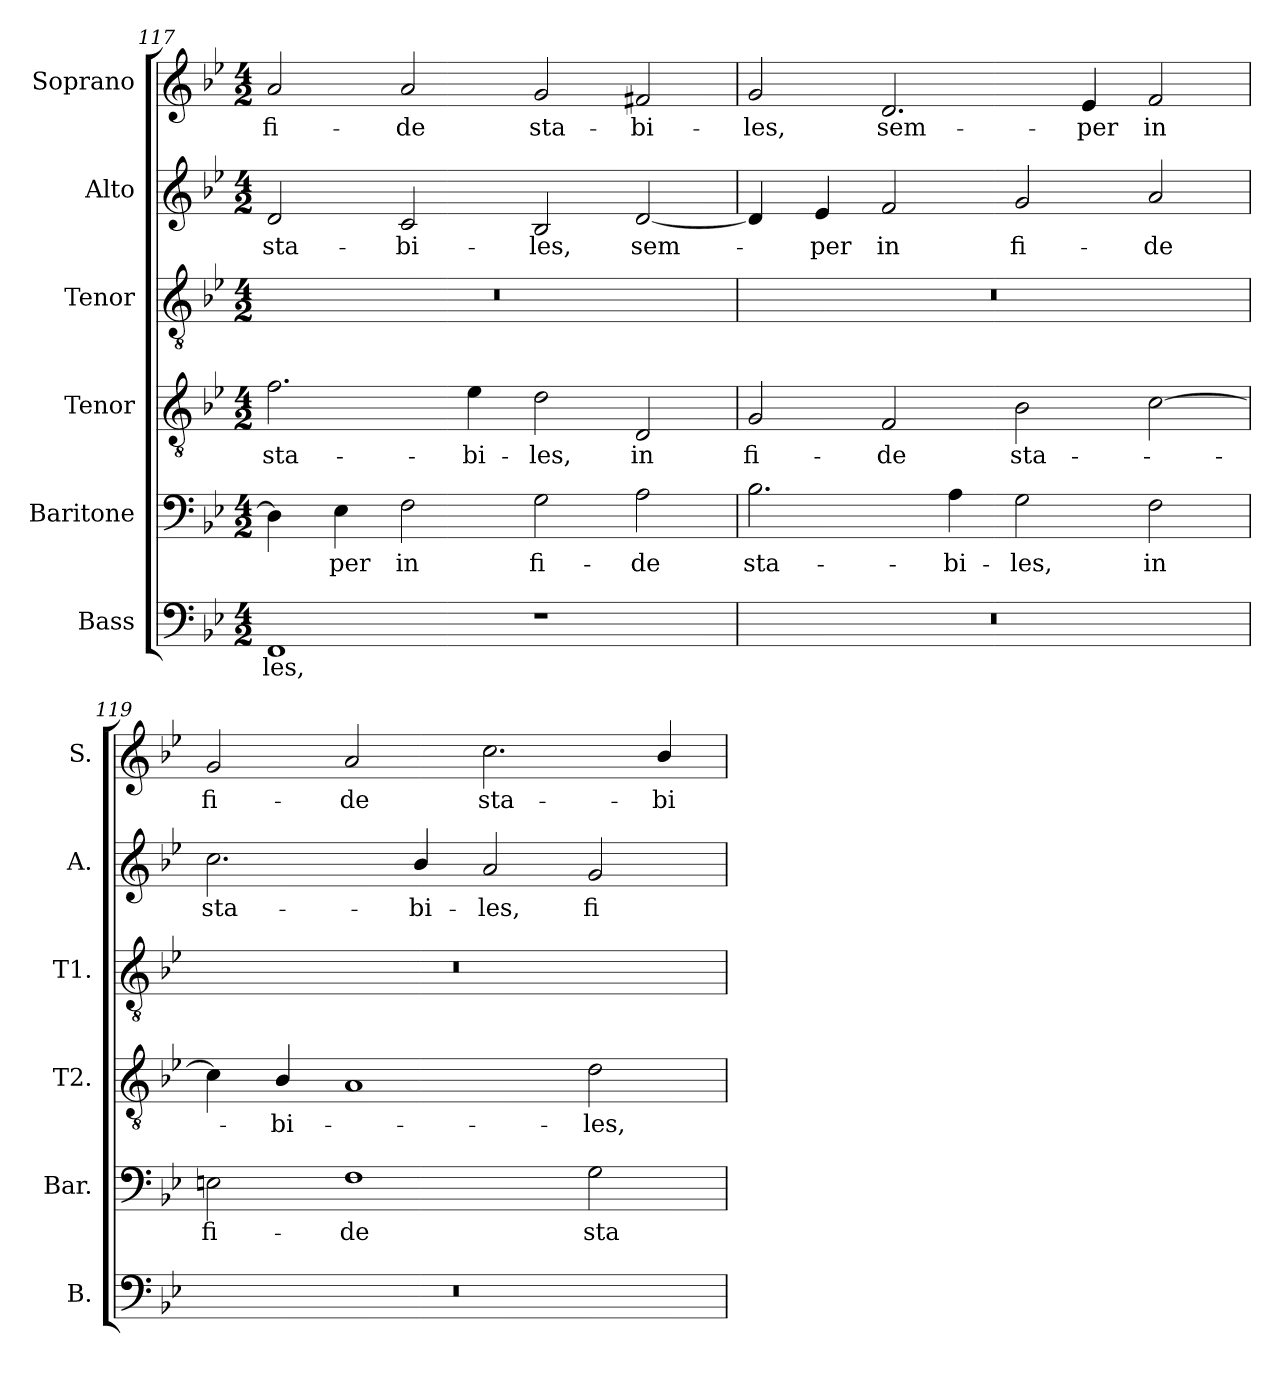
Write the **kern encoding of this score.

**kern	**text	**kern	**text	**kern	**text	**kern	**kern	**text	**kern	**text
*part6	*part6	*part5	*part5	*part4	*part4	*part3	*part2	*part2	*part1	*part1
*staff6	*staff6	*staff5	*staff5	*staff4	*staff4	*staff3	*staff2	*staff2	*staff1	*staff1
*I"Bass	*	*I"Baritone	*	*I"Tenor	*	*I"Tenor	*I"Alto	*	*I"Soprano	*
*I'B.	*	*I'Bar.	*	*I'T2.	*	*I'T1.	*I'A.	*	*I'S.	*
*clefF4	*	*clefF4	*	*clefGv2	*	*clefGv2	*clefG2	*	*clefG2	*
*	*	*	*	*ITrd7c12	*	*	*	*	*	*
*k[b-e-]	*	*k[b-e-]	*	*k[b-e-]	*	*k[b-e-]	*k[b-e-]	*	*k[b-e-]	*
*B-:	*	*B-:	*	*B-:	*	*B-:	*B-:	*	*B-:	*
*M4/2	*	*M4/2	*	*M4/2	*	*M4/2	*M4/2	*	*M4/2	*
=117	=117	=117	=117	=117	=117	=117	=117	=117	=117	=117
!	!LO:LY:b:color=#000000	!	!	!	!	!	!	!	!	!
!	!	!	!	!	!LO:LY:b:color=#000000	!LO:N:vis=1	!	!	!	!
!	!	!	!	!	!	!	!	!LO:LY:b:color=#000000	!	!
!	!	!	!	!	!	!	!	!	!	!LO:LY:b:color=#000000
1FFi	-les,	4Di\]	.	2.Fi\	sta-	0r	2di/	sta-	2ai/	fi-
!	!	!	!LO:LY:b:color=#000000	!	!	!	!	!	!	!
.	.	4E-i\	-per	.	.	.	.	.	.	.
!	!	!	!LO:LY:b:color=#000000	!	!	!	!	!	!	!
!	!	!	!	!	!	!	!	!LO:LY:b:color=#000000	!	!
!	!	!	!	!	!	!	!	!	!	!LO:LY:b:color=#000000
.	.	2Fi\	in	.	.	.	2ci/	-bi-	2ai/	-de
!	!	!	!	!	!LO:LY:b:color=#000000	!	!	!	!	!
.	.	.	.	4E-i\	-bi-	.	.	.	.	.
!	!	!	!LO:LY:b:color=#000000	!	!	!	!	!	!	!
!	!	!	!	!	!LO:LY:b:color=#000000	!	!	!	!	!
!	!	!	!	!	!	!	!	!LO:LY:b:color=#000000	!	!
!	!	!	!	!	!	!	!	!	!	!LO:LY:b:color=#000000
1r	.	2Gi\	fi-	2Di\	-les,	.	2B-i/	-les,	2gi/	sta-
!	!	!	!LO:LY:b:color=#000000	!	!	!	!	!	!	!
!	!	!	!	!	!LO:LY:b:color=#000000	!	!	!	!	!
!	!	!	!	!	!	!	!	!LO:LY:b:color=#000000	!	!
!	!	!	!	!	!	!	!	!	!	!LO:LY:b:color=#000000
.	.	2Ai\	-de	2DDi/	in	.	[2di/	sem-	2f#Xi/	-bi-
=118	=118	=118	=118	=118	=118	=118	=118	=118	=118	=118
!LO:N:vis=1	!	!	!	!	!	!	!	!	!	!
!	!	!	!LO:LY:b:color=#000000	!	!	!	!	!	!	!
!	!	!	!	!	!LO:LY:b:color=#000000	!LO:N:vis=1	!	!	!	!
!	!	!	!	!	!	!	!	!	!	!LO:LY:b:color=#000000
0r	.	2.B-i\	sta-	2GGi/	fi-	0r	4di/]	.	2gi/	-les,
!	!	!	!	!	!	!	!	!LO:LY:b:color=#000000	!	!
.	.	.	.	.	.	.	4e-i/	-per	.	.
!	!	!	!	!	!LO:LY:b:color=#000000	!	!	!	!	!
!	!	!	!	!	!	!	!	!LO:LY:b:color=#000000	!	!
!	!	!	!	!	!	!	!	!	!	!LO:LY:b:color=#000000
.	.	.	.	2FFi/	-de	.	2fi/	in	2.di/	sem-
!	!	!	!LO:LY:b:color=#000000	!	!	!	!	!	!	!
.	.	4Ai\	-bi-	.	.	.	.	.	.	.
!	!	!	!LO:LY:b:color=#000000	!	!	!	!	!	!	!
!	!	!	!	!	!LO:LY:b:color=#000000	!	!	!	!	!
!	!	!	!	!	!	!	!	!LO:LY:b:color=#000000	!	!
.	.	2Gi\	-les,	2BB-i\	sta-	.	2gi/	fi-	.	.
!	!	!	!	!	!	!	!	!	!	!LO:LY:b:color=#000000
.	.	.	.	.	.	.	.	.	4e-i/	-per
!	!	!	!LO:LY:b:color=#000000	!	!	!	!	!	!	!
!	!	!	!	!	!	!	!	!LO:LY:b:color=#000000	!	!
!	!	!	!	!	!	!	!	!	!	!LO:LY:b:color=#000000
.	.	2Fi\	in	[2Ci\	.	.	2ai/	-de	2fi/	in
!!LO:PB:g=z
=119	=119	=119	=119	=119	=119	=119	=119	=119	=119	=119
!LO:N:vis=1	!	!	!	!	!	!	!	!	!	!
!	!	!	!LO:LY:b:color=#000000	!	!	!LO:N:vis=1	!	!	!	!
!	!	!	!	!	!	!	!	!LO:LY:b:color=#000000	!	!
!	!	!	!	!	!	!	!	!	!	!LO:LY:b:color=#000000
0r	.	2Eni\	fi-	4Ci\]	.	0r	2.cci\	sta-	2gi/	fi-
!	!	!	!	!	!LO:LY:b:color=#000000	!	!	!	!	!
.	.	.	.	4BB-i/	-bi-	.	.	.	.	.
!	!	!	!LO:LY:b:color=#000000	!	!	!	!	!	!	!
!	!	!	!	!	!	!	!	!	!	!LO:LY:b:color=#000000
.	.	1Fi	-de	1AAi	.	.	.	.	2ai/	-de
!	!	!	!	!	!	!	!	!LO:LY:b:color=#000000	!	!
.	.	.	.	.	.	.	4b-i/	-bi-	.	.
!	!	!	!	!	!	!	!	!LO:LY:b:color=#000000	!	!
!	!	!	!	!	!	!	!	!	!	!LO:LY:b:color=#000000
.	.	.	.	.	.	.	2ai/	-les,	2.cci\	sta-
!	!	!	!LO:LY:b:color=#000000	!	!	!	!	!	!	!
!	!	!	!	!	!LO:LY:b:color=#000000	!	!	!	!	!
!	!	!	!	!	!	!	!	!LO:LY:b:color=#000000	!	!
.	.	2Gi\	sta-	2Di\	-les,	.	2gi/	fi-	.	.
!	!	!	!	!	!	!	!	!	!	!LO:LY:b:color=#000000
.	.	.	.	.	.	.	.	.	4b-i/	-bi-
=	=	=	=	=	=	=	=	=	=	=
*-	*-	*-	*-	*-	*-	*-	*-	*-	*-	*-
